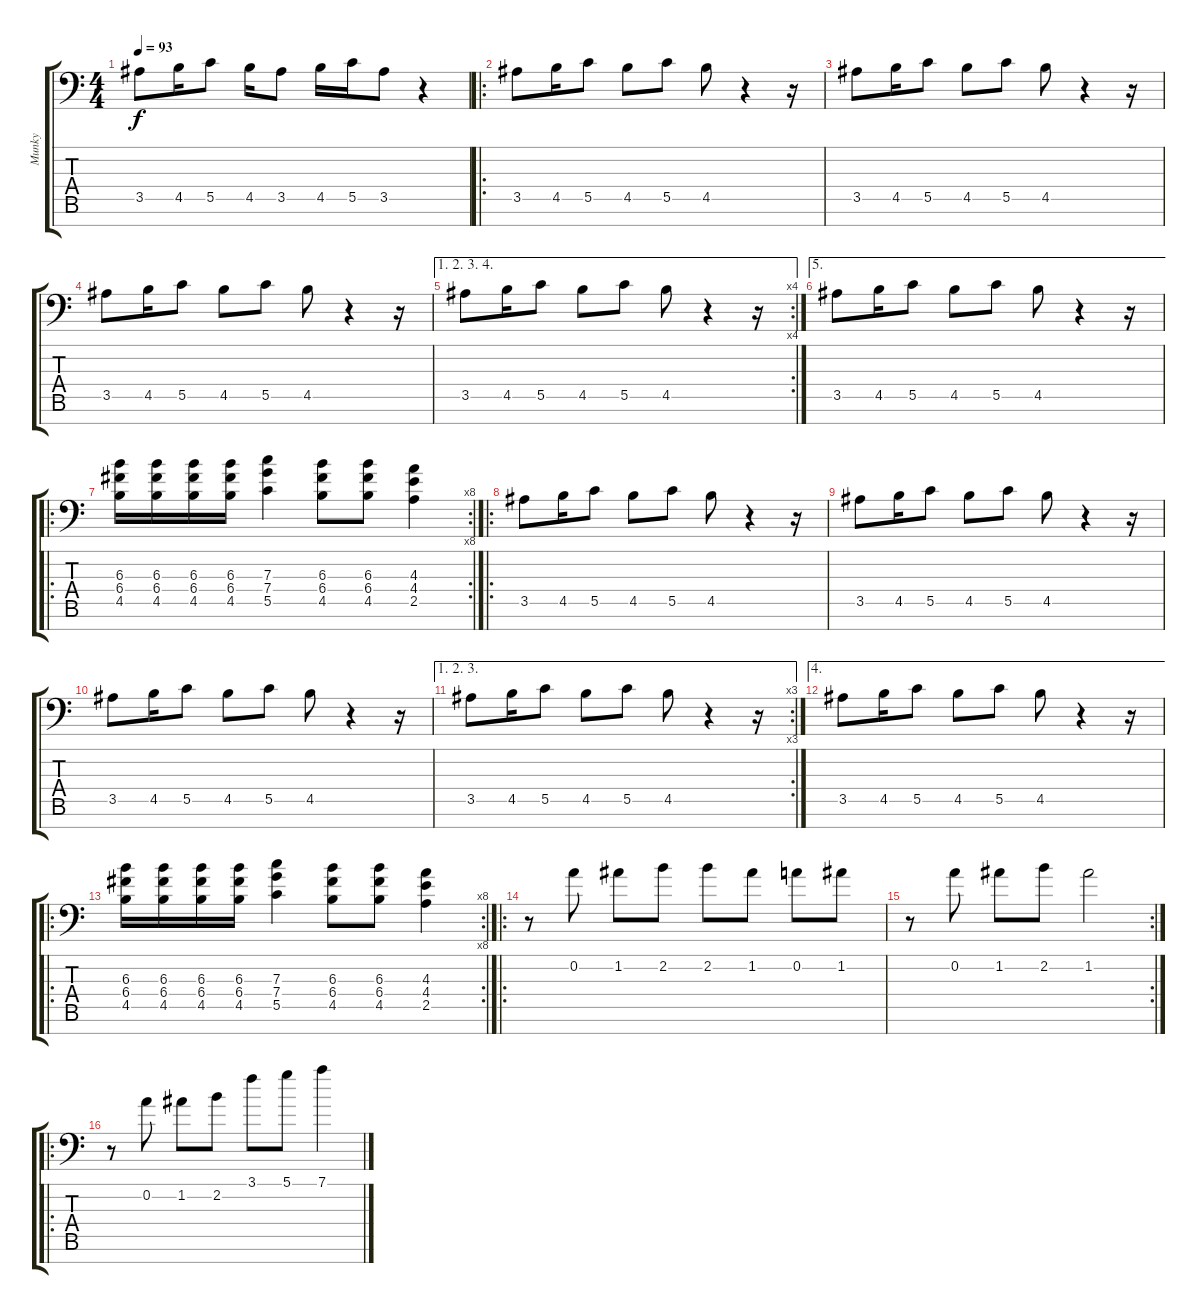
\track ("Munky" "Munky") {instrument distortionguitar}
\staff {score tabs}
\tuning (D4 A3 F3 C3 G2 D2 A1) {hide}
\ts (4 4)
\tempo 93
\clef f4
\ks c
3.5.8{dy f instrument distortionguitar} 4.5.16 5.5.8 4.5.16 3.5.8 4.5.16 5.5.16 3.5.8 r.4 |
\ro
3.5.8 4.5.16 5.5.8 4.5.8 5.5.8 4.5.8 r.4 r.16 |
3.5.8 4.5.16 5.5.8 4.5.8 5.5.8 4.5.8 r.4 r.16 |
3.5.8 4.5.16 5.5.8 4.5.8 5.5.8 4.5.8 r.4 r.16 |
\ae (1 2 3 4)
\rc 4
3.5.8 4.5.16 5.5.8 4.5.8 5.5.8 4.5.8 r.4 r.16 |
\ae 5
3.5.8 4.5.16 5.5.8 4.5.8 5.5.8 4.5.8 r.4 r.16 |
\ro
\rc 8
(6.3 6.4 4.5).16 (6.3 6.4 4.5).16 (6.3 6.4 4.5).16 (6.3 6.4 4.5).16 (7.3 7.4 5.5).4 (6.3 6.4 4.5).8 (6.3 6.4 4.5).8 (4.3 4.4 2.5).4 |
\ro
3.5.8 4.5.16 5.5.8 4.5.8 5.5.8 4.5.8 r.4 r.16 |
3.5.8 4.5.16 5.5.8 4.5.8 5.5.8 4.5.8 r.4 r.16 |
3.5.8 4.5.16 5.5.8 4.5.8 5.5.8 4.5.8 r.4 r.16 |
\ae (1 2 3)
\rc 3
3.5.8 4.5.16 5.5.8 4.5.8 5.5.8 4.5.8 r.4 r.16 |
\ae 4
3.5.8 4.5.16 5.5.8 4.5.8 5.5.8 4.5.8 r.4 r.16 |
\ro
\rc 8
(6.3 6.4 4.5).16 (6.3 6.4 4.5).16 (6.3 6.4 4.5).16 (6.3 6.4 4.5).16 (7.3 7.4 5.5).4 (6.3 6.4 4.5).8 (6.3 6.4 4.5).8 (4.3 4.4 2.5).4 |
\ro
r.8{volume 5} 0.2.8 1.2.8 2.2.8 2.2.8 1.2.8 0.2.8 1.2.8 |
\rc 2
r.8 0.2.8 1.2.8 2.2.8 1.2.2 |
\ro
r.8 0.2.8 1.2.8 2.2.8 3.1.8 5.1.8 7.1.4
